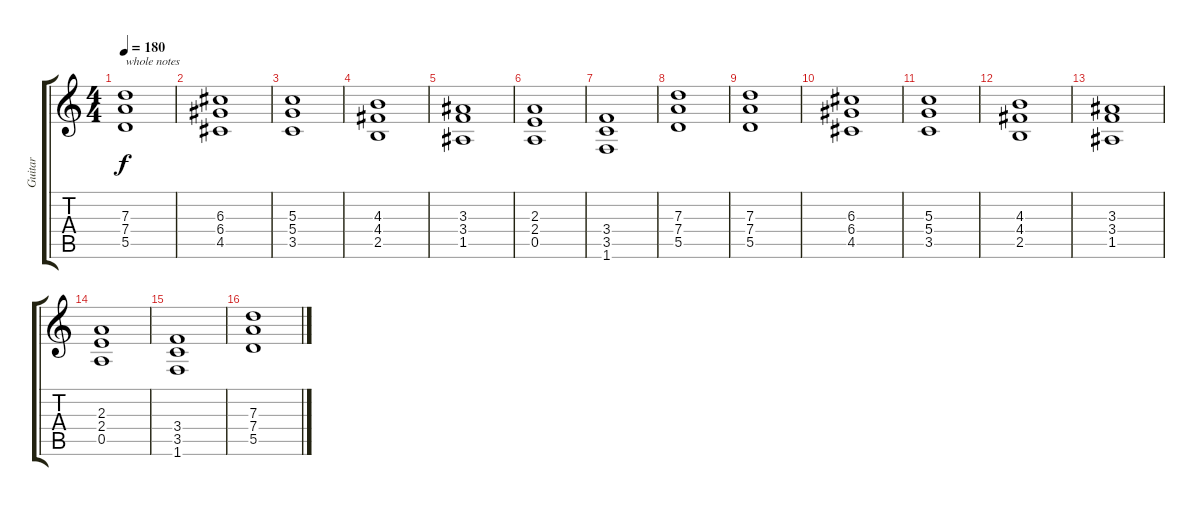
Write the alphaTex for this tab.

\track ("Guitar" "Guitar") {instrument overdrivenguitar}
\staff {score tabs}
\tuning (E4 B3 G3 D3 A2 E2) {hide}
\ts (4 4)
\tempo 180
\clef g2
\ks c
(7.3 7.4 5.5).1{txt "whole notes" dy f} |
(6.3 6.4 4.5).1 |
(5.3 5.4 3.5).1 |
(4.3 4.4 2.5).1 |
(3.3 3.4 1.5).1 |
(2.3 2.4 0.5).1 |
(3.4 3.5 1.6).1 |
(7.3 7.4 5.5).1 |
(7.3 7.4 5.5).1 |
(6.3 6.4 4.5).1 |
(5.3 5.4 3.5).1 |
(4.3 4.4 2.5).1 |
(3.3 3.4 1.5).1 |
(2.3 2.4 0.5).1 |
(3.4 3.5 1.6).1 |
(7.3 7.4 5.5).1
